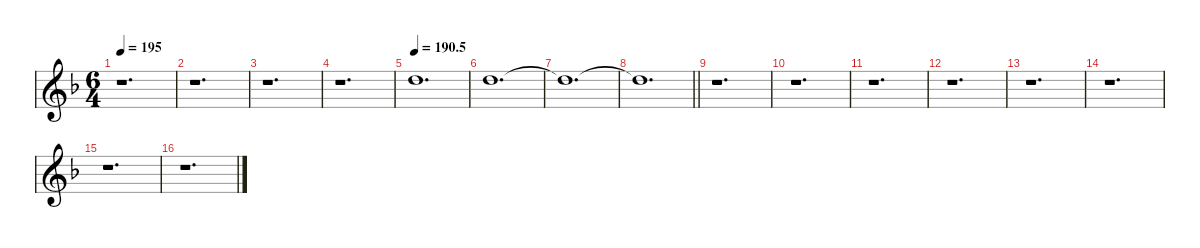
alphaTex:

\defaultSystemsLayout 4
\hideDynamics
\bracketExtendMode nobrackets
\singleTrackTrackNamePolicy hidden
\multiTrackTrackNamePolicy hidden
\firstSystemTrackNameMode fullname
\firstSystemTrackNameOrientation horizontal
\otherSystemsTrackNameOrientation horizontal
\track ("Keyboards" "vln.") {defaultSystemsLayout 8 instrument stringensemble1}
\staff {score}
\tuning (D4 A3 F3 D3 A2 D2)
\ts (6 4)
\tempo 195
\clef g2
\ks dminor
r.1{d dy f beam Down} |
r.1{d beam Down} |
r.1{d beam Down} |
r.1{d beam Down} |
\tempo
190.5 12.1{acc forcenatural}.1{d beam Down} |
12.1{acc forcenatural}.1{d beam Down} |
12.1{t acc forcenatural}.1{d beam Down} |
\barLineRight lightlight
12.1{t acc forcenatural}.1{d beam Down} |
r.1{d beam Down} |
r.1{d beam Down} |
r.1{d beam Down} |
r.1{d beam Down} |
r.1{d beam Down} |
r.1{d beam Down} |
r.1{d beam Down} |
r.1{d beam Down}
